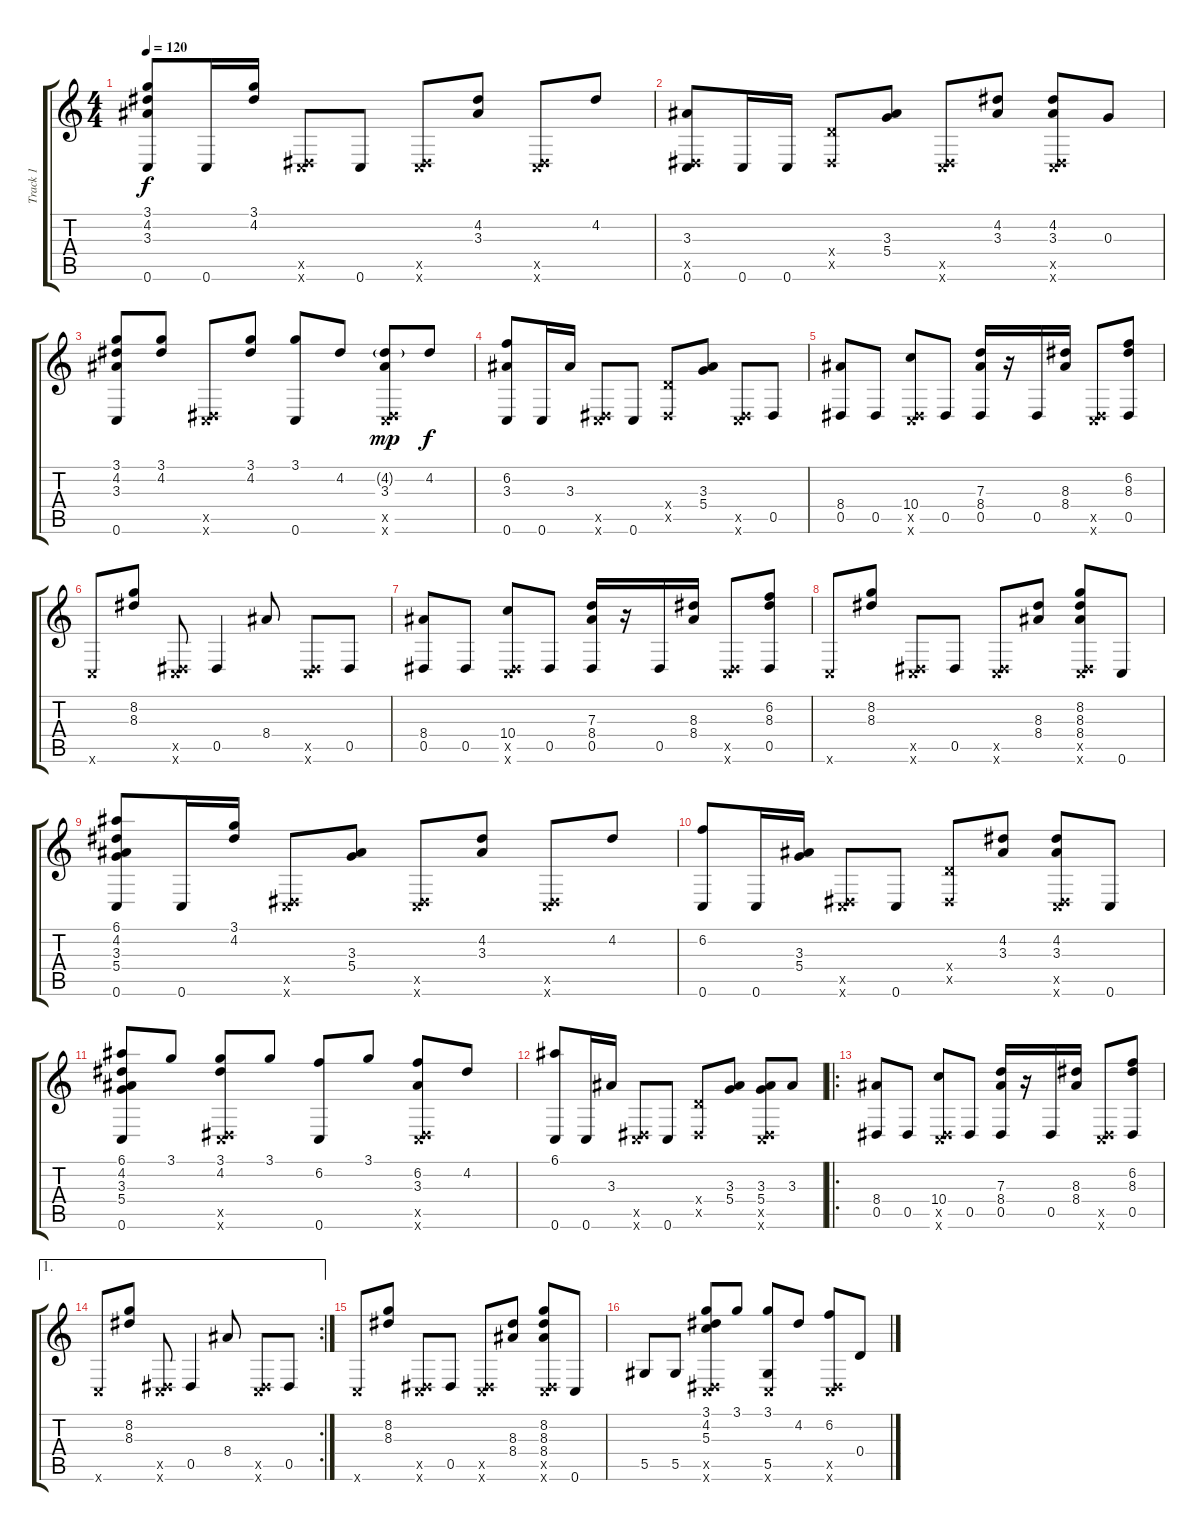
\track ("Track 1" "Track 1") {instrument acousticguitarsteel}
\staff {score tabs}
\tuning (E4 B3 G3 D3 Eb2 C2) {hide}
\ts (4 4)
\tempo 120
\clef g2
\ks c
(3.1 4.2 3.3 0.6).8{dy f} 0.6.16 (3.1 4.2).16 (0.5{x} 0.6{x}).8 0.6.8 (0.5{x} 0.6{x}).8 (4.2 3.3).8 (0.5{x} 0.6{x}).8 4.2.8 |
(3.3 0.5{x} 0.6).8 0.6.16 0.6.16 (0.4{x} 0.5{x}).8 (3.3 5.4).8 (0.5{x} 0.6{x}).8 (4.2 3.3).8 (4.2 3.3 0.5{x} 0.6{x}).8 0.3.8 |
(3.1 4.2 3.3 0.6).8 (3.1 4.2).8 (0.5{x} 0.6{x}).8 (3.1 4.2).8 (3.1 0.6).8 4.2.8 (4.2{g} 3.3 0.5{x} 0.6{x}).8{dy mp} 4.2.8{dy f} |
(6.2 3.3 0.6).8 0.6.16 3.3.16 (0.5{x} 0.6{x}).8 0.6.8 (0.4{x} 0.5{x}).8 (3.3 5.4).8 (0.5{x} 0.6{x}).8 0.5.8 |
(8.4 0.5).8 0.5.8 (10.4 0.5{x} 0.6{x}).8 0.5.8 (7.3 8.4 0.5).16 r.16 0.5.16 (8.3 8.4).16 (0.5{x} 0.6{x}).8 (6.2 8.3 0.5).8 |
0.6{x}.8 (8.2 8.3).8 (0.5{x} 0.6{x}).8 0.5.4 8.4.8 (0.5{x} 0.6{x}).8 0.5.8 |
(8.4 0.5).8 0.5.8 (10.4 0.5{x} 0.6{x}).8 0.5.8 (7.3 8.4 0.5).16 r.16 0.5.16 (8.3 8.4).16 (0.5{x} 0.6{x}).8 (6.2 8.3 0.5).8 |
0.6{x}.8 (8.2 8.3).8 (0.5{x} 0.6{x}).8 0.5.8 (0.5{x} 0.6{x}).8 (8.3 8.4).8 (8.2 8.3 8.4 0.5{x} 0.6{x}).8 0.6.8 |
(6.1 4.2 3.3 5.4 0.6).8 0.6.16 (3.1 4.2).16 (0.5{x} 0.6{x}).8 (3.3 5.4).8 (0.5{x} 0.6{x}).8 (4.2 3.3).8 (0.5{x} 0.6{x}).8 4.2.8 |
(6.2 0.6).8 0.6.16 (3.3 5.4).16 (0.5{x} 0.6{x}).8 0.6.8 (0.4{x} 0.5{x}).8 (4.2 3.3).8 (4.2 3.3 0.5{x} 0.6{x}).8 0.6.8 |
(6.1 4.2 3.3 5.4 0.6).8 3.1.8 (3.1 4.2 0.5{x} 0.6{x}).8 3.1.8 (6.2 0.6).8 3.1.8 (6.2 3.3 0.5{x} 0.6{x}).8 4.2.8 |
(6.1 0.6).8 0.6.16 3.3.16 (0.5{x} 0.6{x}).8 0.6.8 (0.4{x} 0.5{x}).8 (3.3 5.4).8 (3.3 5.4 0.5{x} 0.6{x}).8 3.3.8 |
\ro
(8.4 0.5).8 0.5.8 (10.4 0.5{x} 0.6{x}).8 0.5.8 (7.3 8.4 0.5).16 r.16 0.5.16 (8.3 8.4).16 (0.5{x} 0.6{x}).8 (6.2 8.3 0.5).8 |
\ae 1
\rc 2
0.6{x}.8 (8.2 8.3).8 (0.5{x} 0.6{x}).8 0.5.4 8.4.8 (0.5{x} 0.6{x}).8 0.5.8 |
0.6{x}.8 (8.2 8.3).8 (0.5{x} 0.6{x}).8 0.5.8 (0.5{x} 0.6{x}).8 (8.3 8.4).8 (8.2 8.3 8.4 0.5{x} 0.6{x}).8 0.6.8 |
5.5.8 5.5.8 (3.1 4.2 5.3 0.5{x} 0.6{x}).8 3.1.8 (3.1 5.5 0.6{x}).8 4.2.8 (6.2 0.5{x} 0.6{x}).8 0.4.8
